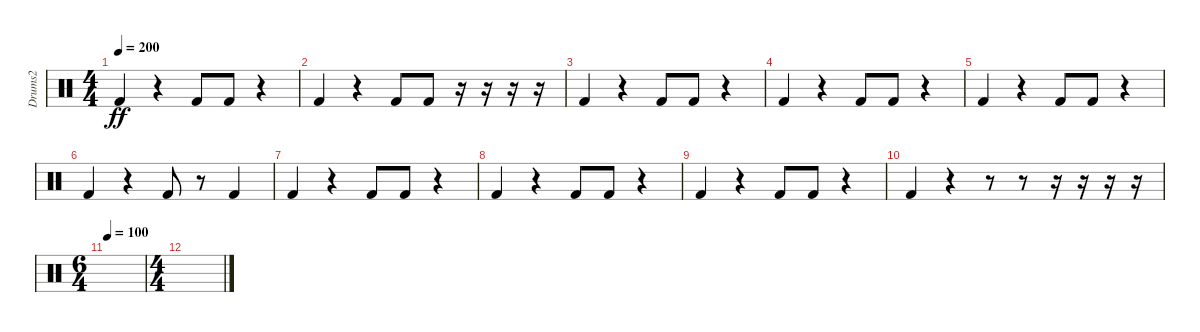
\track ("Drums2" "Drums2") {instrument percussion}
\staff {score}
\articulation defaults
\ts (4 4)
\tempo 200
\clef neutral
\ks c "Kick (hit) 2".4{dy ff}
r.4 "Kick (hit) 2".8 "Kick (hit) 2".8 r.4 |
"Kick (hit) 2".4 r.4 "Kick (hit) 2".8 "Kick (hit) 2".8 r.16 r.16 r.16 r.16 |
"Kick (hit) 2".4 r.4 "Kick (hit) 2".8 "Kick (hit) 2".8 r.4 |
"Kick (hit) 2".4 r.4 "Kick (hit) 2".8 "Kick (hit) 2".8 r.4 |
"Kick (hit) 2".4 r.4 "Kick (hit) 2".8 "Kick (hit) 2".8 r.4 |
"Kick (hit) 2".4 r.4 "Kick (hit) 2".8 r.8 "Kick (hit) 2".4 |
"Kick (hit) 2".4 r.4 "Kick (hit) 2".8 "Kick (hit) 2".8 r.4 |
"Kick (hit) 2".4 r.4 "Kick (hit) 2".8 "Kick (hit) 2".8 r.4 |
"Kick (hit) 2".4 r.4 "Kick (hit) 2".8 "Kick (hit) 2".8 r.4 |
"Kick (hit) 2".4 r.4 r.8 r.8 r.16 r.16 r.16 r.16 |
\ts (6 4)
\tempo 100
|
\ts (4 4)
